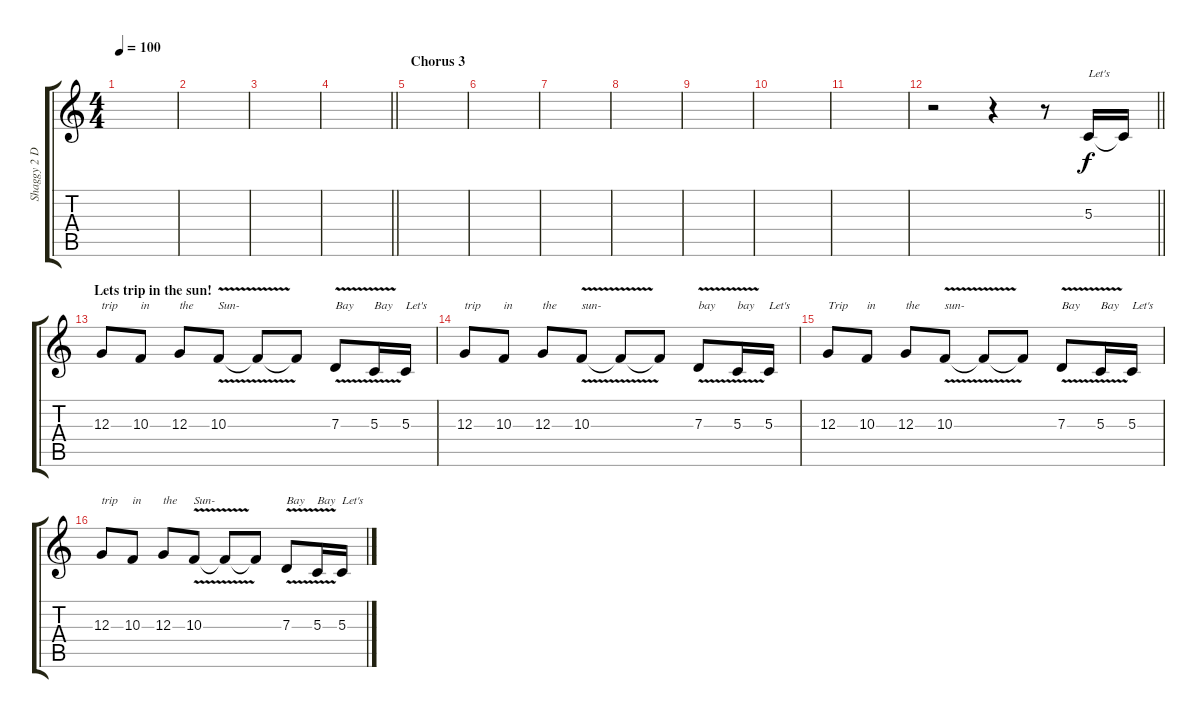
\track ("Shaggy 2 Dope" "Shaggy 2 D") {instrument lead8bassandlead}
\staff {score tabs}
\tuning (E4 B3 G3 D3 A2 E2) {hide}
\ts (4 4)
\tempo 100
\clef g2
\ks c
|
|
|
\barLineRight lightlight
|
\section ("" "Chorus 3")
|
|
|
|
|
|
|
\barLineRight lightlight
r.2 r.4 r.8 5.3.16{txt "Let's"} 5.3{t}.16 |
\section ("" "Lets trip in the sun!")
12.3.8{txt "trip"} 10.3.8{txt "in"} 12.3.8{txt "the"} 10.3{v}.8{txt "Sun-"} 10.3{t}.8 10.3{t}.8 7.3{v}.8{txt "Bay"} 5.3{v}.16{txt "Bay"} 5.3.16{txt "Let's"} |
12.3.8{txt "trip"} 10.3.8{txt "in"} 12.3.8{txt "the"} 10.3{v}.8{txt "sun-"} 10.3{t}.8 10.3{t}.8 7.3{v}.8{txt "bay"} 5.3{v}.16{txt "bay"} 5.3.16{txt "Let's"} |
12.3.8{txt "Trip"} 10.3.8{txt "in"} 12.3.8{txt "the"} 10.3{v}.8{txt "sun-"} 10.3{t}.8 10.3{t}.8 7.3{v}.8{txt "Bay"} 5.3{v}.16{txt "Bay"} 5.3.16{txt "Let's"} |
12.3.8{txt "trip"} 10.3.8{txt "in"} 12.3.8{txt "the"} 10.3{v}.8{txt "Sun-"} 10.3{t}.8 10.3{t}.8 7.3{v}.8{txt "Bay"} 5.3{v}.16{txt "Bay"} 5.3.16{txt "Let's"}
